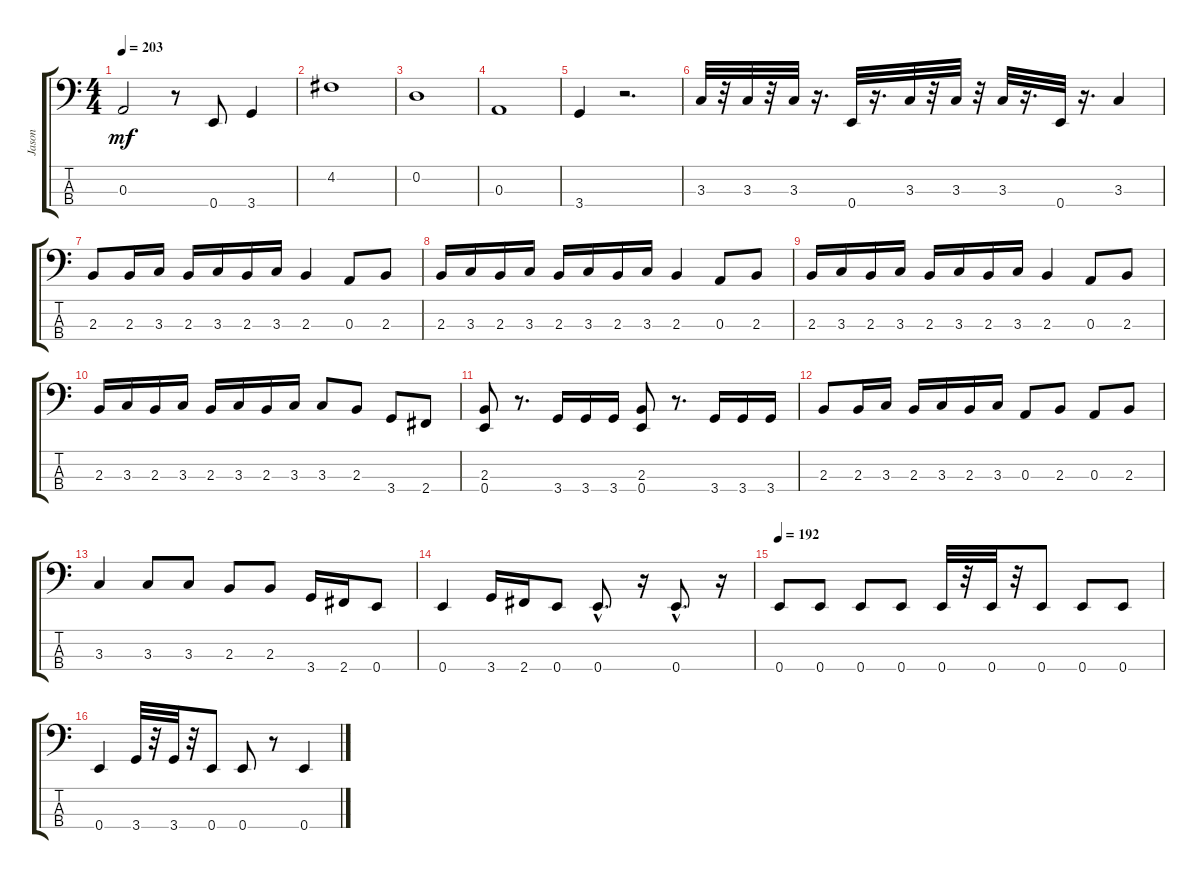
\track ("Jason" "Jason") {instrument electricbasspick}
\staff {score tabs}
\tuning (G2 D2 A1 E1) {hide}
\ts (4 4)
\tempo 203
\clef f4
\ks c
0.3.2{dy mf} r.8 0.4.8 3.4.4 |
4.2.1 |
0.2.1 |
0.3.1 |
3.4.4 r.2{d} |
3.3.32 r.32 3.3.32 r.32 3.3.32 r.16{d} 0.4.32 r.16{d} 3.3.32 r.32 3.3.32 r.32 3.3.32 r.16{d} 0.4.32 r.16{d} 3.3.4 |
2.3.8 2.3.16 3.3.16 2.3.16 3.3.16 2.3.16 3.3.16 2.3.4 0.3.8 2.3.8 |
2.3.16 3.3.16 2.3.16 3.3.16 2.3.16 3.3.16 2.3.16 3.3.16 2.3.4 0.3.8 2.3.8 |
2.3.16 3.3.16 2.3.16 3.3.16 2.3.16 3.3.16 2.3.16 3.3.16 2.3.4 0.3.8 2.3.8 |
2.3.16 3.3.16 2.3.16 3.3.16 2.3.16 3.3.16 2.3.16 3.3.16 3.3.8 2.3.8 3.4.8 2.4.8 |
(2.3 0.4).8 r.8{d} 3.4.16 3.4.16 3.4.16 (2.3 0.4).8 r.8{d} 3.4.16 3.4.16 3.4.16 |
2.3.8 2.3.16 3.3.16 2.3.16 3.3.16 2.3.16 3.3.16 0.3.8 2.3.8 0.3.8 2.3.8 |
3.3.4 3.3.8 3.3.8 2.3.8 2.3.8 3.4.16 2.4.16 0.4.8 |
0.4.4 3.4.16 2.4.16 0.4.8 0.4{hac}.8{d} r.16 0.4{hac}.8{d} r.16 |
\tempo 192
0.4.8 0.4.8 0.4.8 0.4.8 0.4.32 r.32 0.4.32 r.32 0.4.8 0.4.8 0.4.8 |
0.4.4 3.4.32 r.32 3.4.32 r.32 0.4.8 0.4.8 r.8 0.4.4
